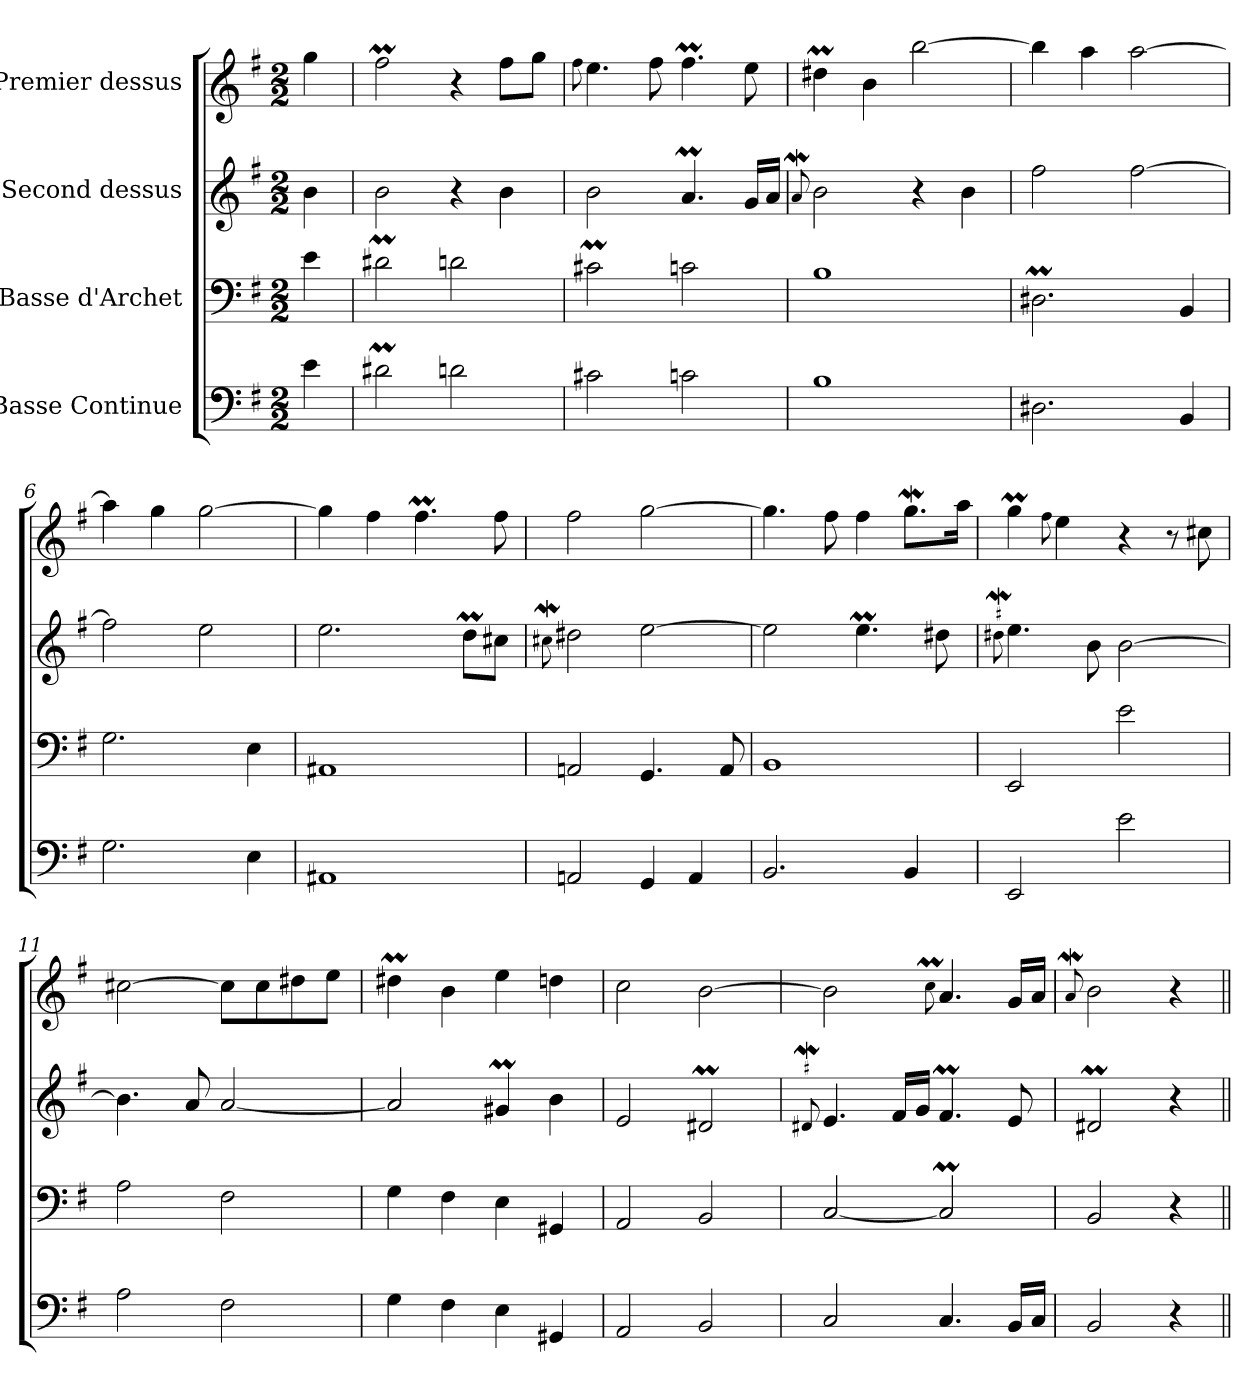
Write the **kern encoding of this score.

**kern	**kern	**kern	**kern
*part4	*part3	*part2	*part1
*staff4	*staff3	*staff2	*staff1
*I"Basse Continue	*I"Basse d'Archet	*I"Second dessus	*I"Premier dessus
*clefF4	*clefF4	*clefG2	*clefG2
*k[f#]	*k[f#]	*k[f#]	*k[f#]
*G:	*G:	*G:	*G:
*M2/2	*M2/2	*M2/2	*M2/2
=1	=1	=1	=1
4e\	4e\	4b\	4gg\
=2	=2	=2	=2
2d#Xm\	2d#Xm\	2b\	2ff#m\
2dn\	2dn\	4r	4r
.	.	4b\	8ff#\L
.	.	.	8gg\J
=3	=3	=3	=3
.	.	.	8qqff#\
2c#X\	2c#Xm\	2b\	4.ee\
.	.	.	8ff#\
2cn\	2cn\	4.aM/	4.ff#m\
.	.	16g/LL	8ee\
.	.	16a/JJ	.
=4	=4	=4	=4
.	.	8qqaW/	.
1B/	1B/	2b\	4dd#Xm\
.	.	.	4b\
.	.	4r	[2bb\
.	.	4b\	.
=5	=5	=5	=5
2.D#X\	2.D#Xm\	2ff#\	4bb\]
.	.	.	4aa\
.	.	[2ff#\	[2aa\
4BB/	4BB/	.	.
!!LO:LB:g=z
=6	=6	=6	=6
2.G\	2.G\	2ff#\]	4aa\]
.	.	.	4gg\
.	.	2ee\	[2gg\
4E\	4E\	.	.
=7	=7	=7	=7
1AA#X/	1AA#X/	2.ee\	4gg\]
.	.	.	4ff#\
.	.	.	4.ff#m\
.	.	8ddM\L	.
.	.	8cc#X\J	8ff#\
=8	=8	=8	=8
.	.	8qqcc#XW\	.
2AAn/	2AAn/	2dd#X\	2ff#\
4GG/	4.GG/	[2ee\	[2gg\
4AA/	.	.	.
.	8AA/	.	.
=9	=9	=9	=9
2.BB/	1BB/	2ee\]	4.gg\]
.	.	.	8ff#\
.	.	4.eeM\	4ff#\
4BB/	.	.	8.ggw\L
.	.	8dd#X\	.
.	.	.	16aa\Jk
=10	=10	=10	=10
.	.	8qqdd#XW\	.
2EE/	2EE/	4.ee\	4ggM\
.	.	.	8qqff#\
.	.	.	4ee\
.	.	8b\	.
2e\	2e\	[2b\	4r
.	.	.	8r
.	.	.	8cc#X\
!!LO:LB:g=z
=11	=11	=11	=11
2A\	2A\	4.b\]	[2cc#X\
.	.	8a/	.
2F#\	2F#\	[2a/	8cc#\L]
.	.	.	8cc#\
.	.	.	8dd#X\
.	.	.	8ee\J
=12	=12	=12	=12
4G\	4G\	2a/]	4dd#Xm\
4F#\	4F#\	.	4b\
4E\	4E\	4g#Xm/	4ee\
4GG#X/	4GG#X/	4b\	4ddn\
=13	=13	=13	=13
2AA/	2AA/	2e/	2cc\
2BB/	2BB/	2d#Xm/	[2b\
=14	=14	=14	=14
.	.	8qqd#XW/	.
2C/	[2C/	4.e/	2b\]
.	.	16f#/LL	.
.	.	16g/JJ	.
.	.	.	8qqccM\
4.C/	2CM/]	4.f#m/	4.a/
16BB/LL	.	8e/	16g/LL
16C/JJ	.	.	16a/JJ
=15	=15	=15	=15
.	.	.	8qqaW/
2BB/	2BB/	2d#Xm/	2b\
4r	4r	4r	4r
=||	=||	=||	=||
*-	*-	*-	*-
